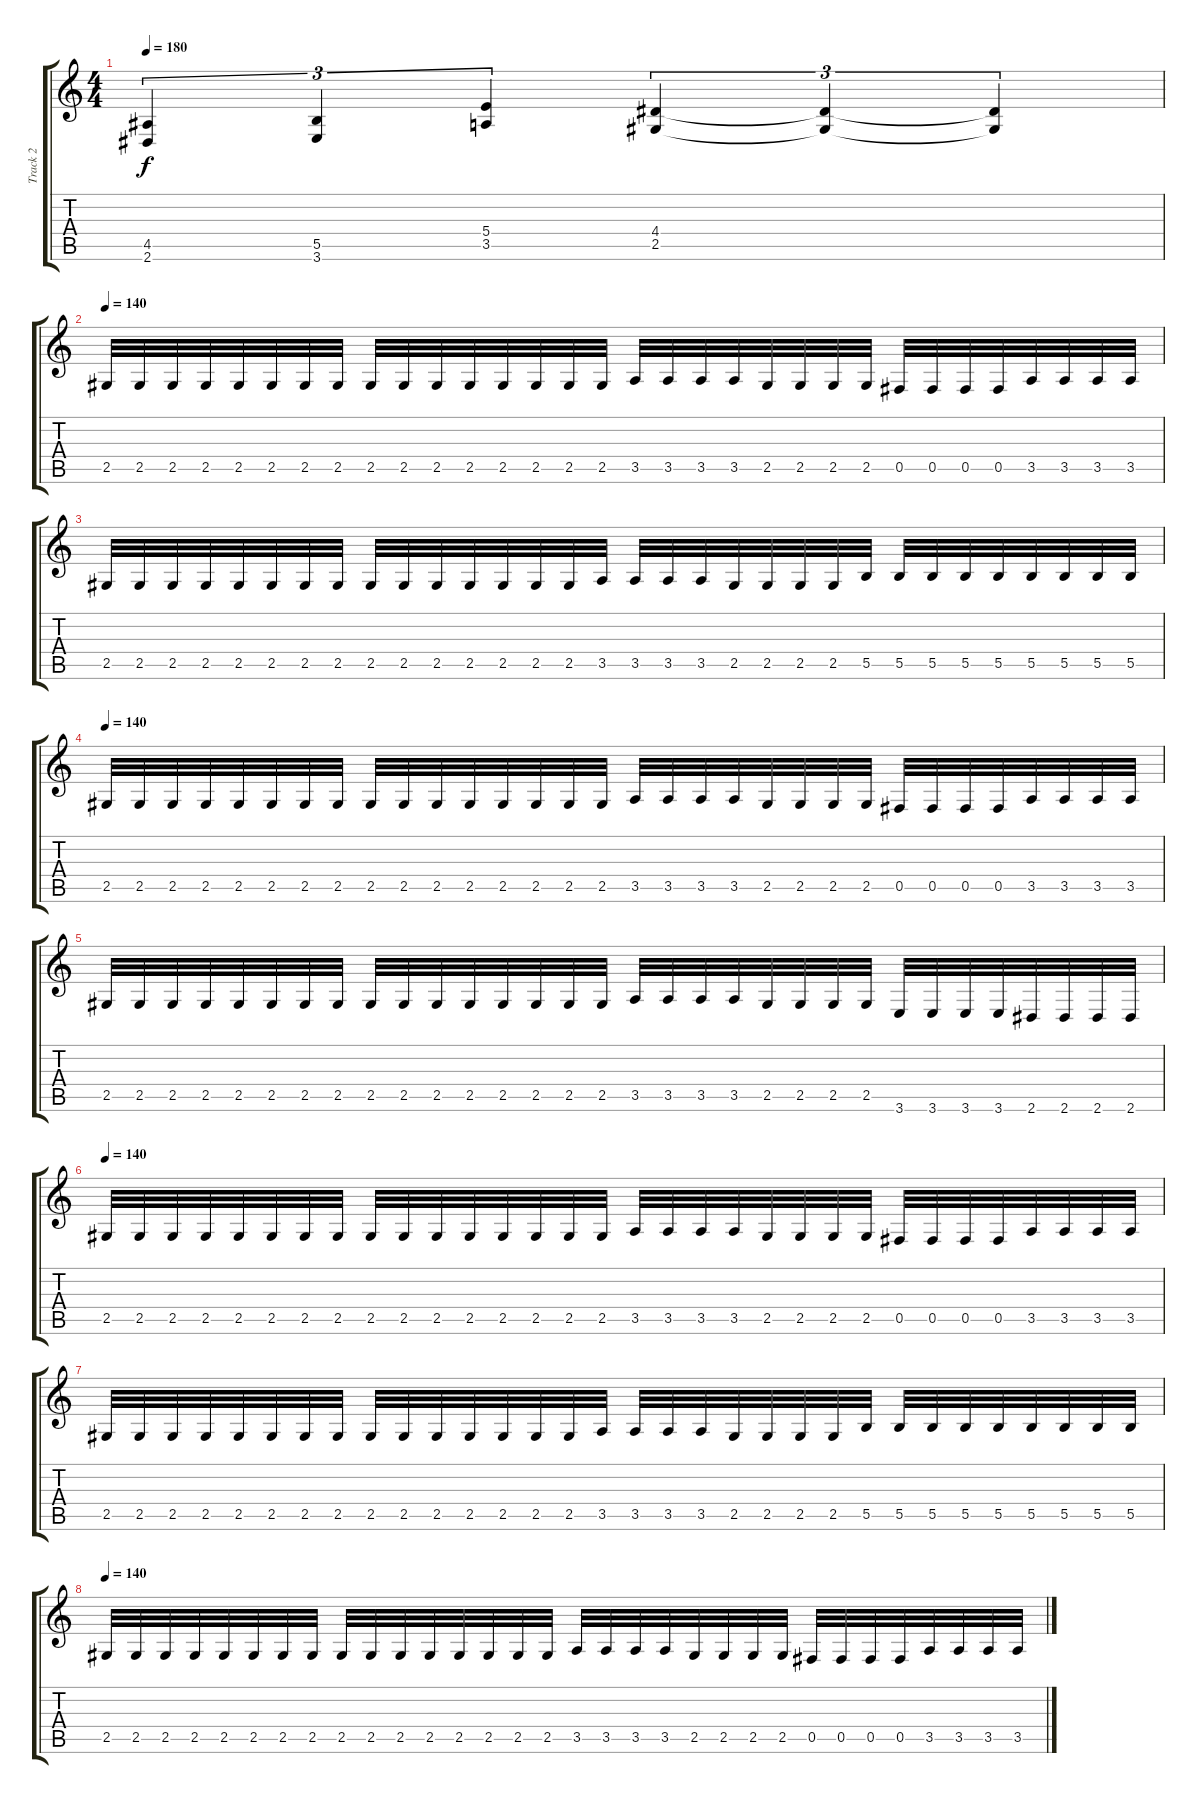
\track ("Track 2" "Track 2") {instrument distortionguitar}
\staff {score tabs}
\tuning (Db4 Ab3 E3 B2 Gb2 Db2) {hide}
\ts (4 4)
\tempo 180
\clef g2
\ks c
(4.5 2.6).4{tu (3 2) dy f} (5.5 3.6).4{tu (3 2)} (5.4 3.5).4{tu (3 2)} (4.4 2.5).4{tu (3 2)} (4.4{t} 2.5{t}).4{tu (3 2)} (4.4{t} 2.5{t}).4{tu (3 2)} |
\tempo 140
2.5.32 2.5.32 2.5.32 2.5.32 2.5.32 2.5.32 2.5.32 2.5.32 2.5.32 2.5.32 2.5.32 2.5.32 2.5.32 2.5.32 2.5.32 2.5.32 3.5.32 3.5.32 3.5.32 3.5.32 2.5.32 2.5.32 2.5.32 2.5.32 0.5.32 0.5.32 0.5.32 0.5.32 3.5.32 3.5.32 3.5.32 3.5.32 |
2.5.32 2.5.32 2.5.32 2.5.32 2.5.32 2.5.32 2.5.32 2.5.32 2.5.32 2.5.32 2.5.32 2.5.32 2.5.32 2.5.32 2.5.32 3.5.32 3.5.32 3.5.32 3.5.32 2.5.32 2.5.32 2.5.32 2.5.32 5.5.32 5.5.32 5.5.32 5.5.32 5.5.32 5.5.32 5.5.32 5.5.32 5.5.32 |
\tempo 140
2.5.32 2.5.32 2.5.32 2.5.32 2.5.32 2.5.32 2.5.32 2.5.32 2.5.32 2.5.32 2.5.32 2.5.32 2.5.32 2.5.32 2.5.32 2.5.32 3.5.32 3.5.32 3.5.32 3.5.32 2.5.32 2.5.32 2.5.32 2.5.32 0.5.32 0.5.32 0.5.32 0.5.32 3.5.32 3.5.32 3.5.32 3.5.32 |
2.5.32 2.5.32 2.5.32 2.5.32 2.5.32 2.5.32 2.5.32 2.5.32 2.5.32 2.5.32 2.5.32 2.5.32 2.5.32 2.5.32 2.5.32 2.5.32 3.5.32 3.5.32 3.5.32 3.5.32 2.5.32 2.5.32 2.5.32 2.5.32 3.6.32 3.6.32 3.6.32 3.6.32 2.6.32 2.6.32 2.6.32 2.6.32 |
\tempo 140
2.5.32 2.5.32 2.5.32 2.5.32 2.5.32 2.5.32 2.5.32 2.5.32 2.5.32 2.5.32 2.5.32 2.5.32 2.5.32 2.5.32 2.5.32 2.5.32 3.5.32 3.5.32 3.5.32 3.5.32 2.5.32 2.5.32 2.5.32 2.5.32 0.5.32 0.5.32 0.5.32 0.5.32 3.5.32 3.5.32 3.5.32 3.5.32 |
2.5.32 2.5.32 2.5.32 2.5.32 2.5.32 2.5.32 2.5.32 2.5.32 2.5.32 2.5.32 2.5.32 2.5.32 2.5.32 2.5.32 2.5.32 3.5.32 3.5.32 3.5.32 3.5.32 2.5.32 2.5.32 2.5.32 2.5.32 5.5.32 5.5.32 5.5.32 5.5.32 5.5.32 5.5.32 5.5.32 5.5.32 5.5.32 |
\tempo 140
2.5.32 2.5.32 2.5.32 2.5.32 2.5.32 2.5.32 2.5.32 2.5.32 2.5.32 2.5.32 2.5.32 2.5.32 2.5.32 2.5.32 2.5.32 2.5.32 3.5.32 3.5.32 3.5.32 3.5.32 2.5.32 2.5.32 2.5.32 2.5.32 0.5.32 0.5.32 0.5.32 0.5.32 3.5.32 3.5.32 3.5.32 3.5.32
